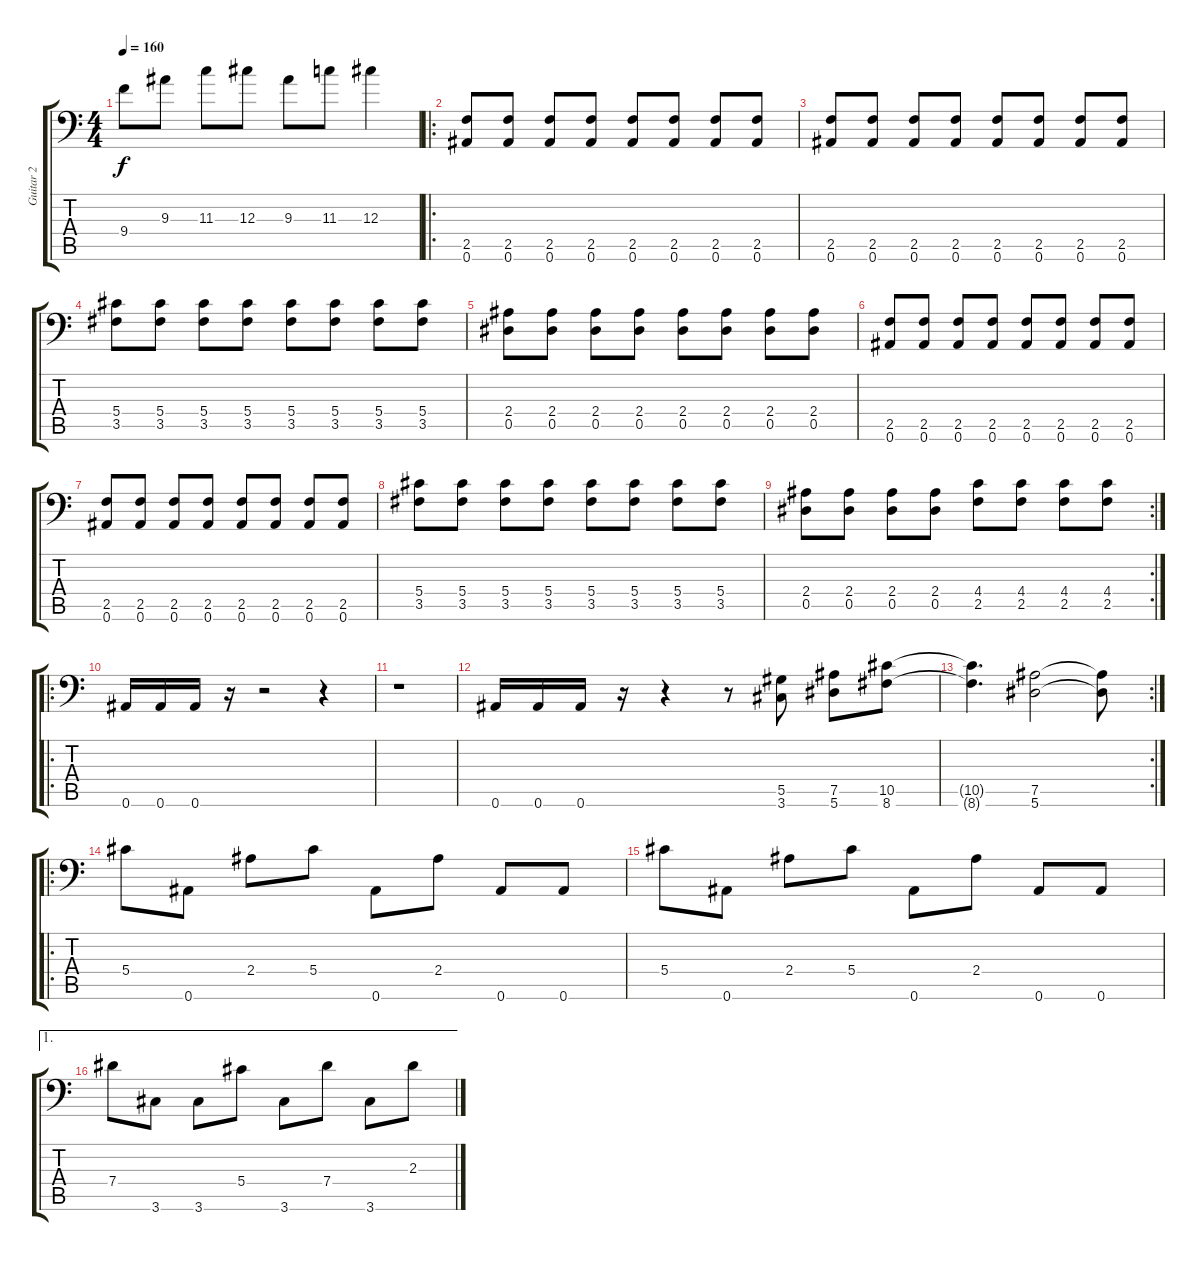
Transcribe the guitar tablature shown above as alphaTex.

\track ("Guitar 2" "Guitar 2") {instrument distortionguitar}
\staff {score tabs}
\tuning (Bb3 F3 Db3 Ab2 Eb2 Bb1) {hide}
\ts (4 4)
\tempo 160
\clef f4
\ks c
9.4.8{dy f} 9.3.8 11.3.8 12.3.8 9.3.8 11.3.8 12.3.4 |
\ro
(2.5 0.6).8 (2.5 0.6).8 (2.5 0.6).8 (2.5 0.6).8 (2.5 0.6).8 (2.5 0.6).8 (2.5 0.6).8 (2.5 0.6).8 |
(2.5 0.6).8 (2.5 0.6).8 (2.5 0.6).8 (2.5 0.6).8 (2.5 0.6).8 (2.5 0.6).8 (2.5 0.6).8 (2.5 0.6).8 |
(5.4 3.5).8 (5.4 3.5).8 (5.4 3.5).8 (5.4 3.5).8 (5.4 3.5).8 (5.4 3.5).8 (5.4 3.5).8 (5.4 3.5).8 |
(2.4 0.5).8 (2.4 0.5).8 (2.4 0.5).8 (2.4 0.5).8 (2.4 0.5).8 (2.4 0.5).8 (2.4 0.5).8 (2.4 0.5).8 |
(2.5 0.6).8 (2.5 0.6).8 (2.5 0.6).8 (2.5 0.6).8 (2.5 0.6).8 (2.5 0.6).8 (2.5 0.6).8 (2.5 0.6).8 |
(2.5 0.6).8 (2.5 0.6).8 (2.5 0.6).8 (2.5 0.6).8 (2.5 0.6).8 (2.5 0.6).8 (2.5 0.6).8 (2.5 0.6).8 |
(5.4 3.5).8 (5.4 3.5).8 (5.4 3.5).8 (5.4 3.5).8 (5.4 3.5).8 (5.4 3.5).8 (5.4 3.5).8 (5.4 3.5).8 |
\rc 2
(2.4 0.5).8 (2.4 0.5).8 (2.4 0.5).8 (2.4 0.5).8 (4.4 2.5).8 (4.4 2.5).8 (4.4 2.5).8 (4.4 2.5).8 |
\ro
0.6.16 0.6.16 0.6.16 r.16 r.2 r.4 |
r.1 |
0.6.16 0.6.16 0.6.16 r.16 r.4 r.8 (5.5 3.6).8 (7.5 5.6).8 (10.5 8.6).8 |
\rc 2
(10.5{t} 8.6{t}).4{d} (7.5 5.6).2 (7.5{t} 5.6{t}).8 |
\ro
5.4.8 0.6.8 2.4.8 5.4.8 0.6.8 2.4.8 0.6.8 0.6.8 |
5.4.8 0.6.8 2.4.8 5.4.8 0.6.8 2.4.8 0.6.8 0.6.8 |
\ae 1
7.4.8 3.6.8 3.6.8 5.4.8 3.6.8 7.4.8 3.6.8 2.3{h}.8
